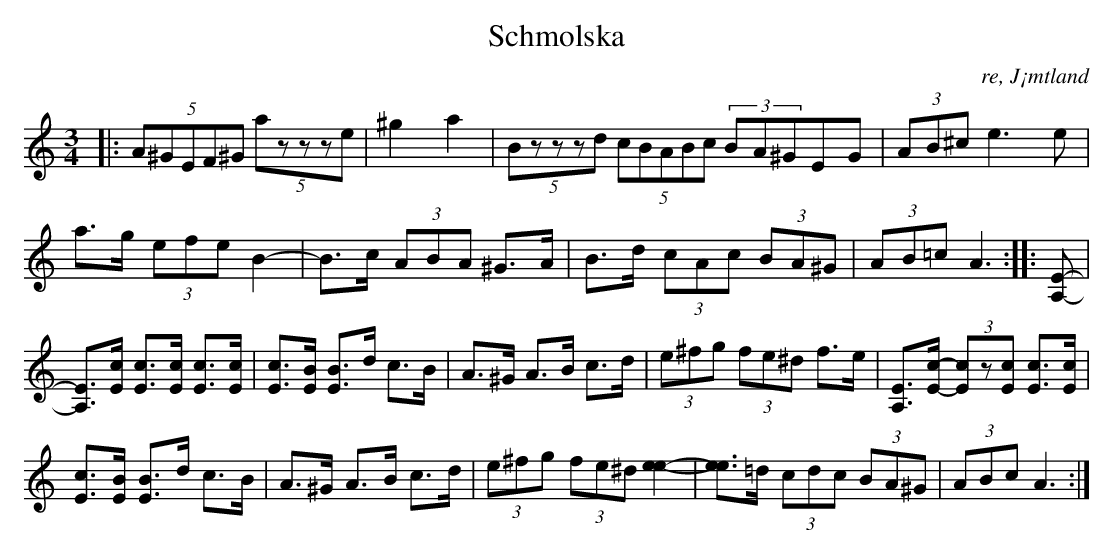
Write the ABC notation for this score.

X:1
T:Schmolska
O: re, J¡mtland
M:3/4
L:1/8
K:Am
|: (5:2A^GEF^G (5:2azzze | ^g2 a2 | (5:2Bzzzd (5:2cBABc (3BA^GEG | (3AB^c e3 e |
a>g (3efe B2- | B>c (3ABA ^G>A | B>d (3cAc (3BA^G | (3AB=c A3 :: [E-A,-] |
[EA,]>[cE] [cE]>[cE] [cE]>[cE] | [cE]>[BE] [BE]>d c>B | A>^G A>B c>d | (3e^fg (3fe^d f>e | [EA,]>[c-E-] (3[cE]z[cE] [cE]>[cE] |
[cE]>[BE] [BE]>d c>B | A>^G A>B c>d | (3e^fg (3fe^d [e2-e2-] | [ee]>=d (3cdc (3BA^G | (3ABc A3 :|]
